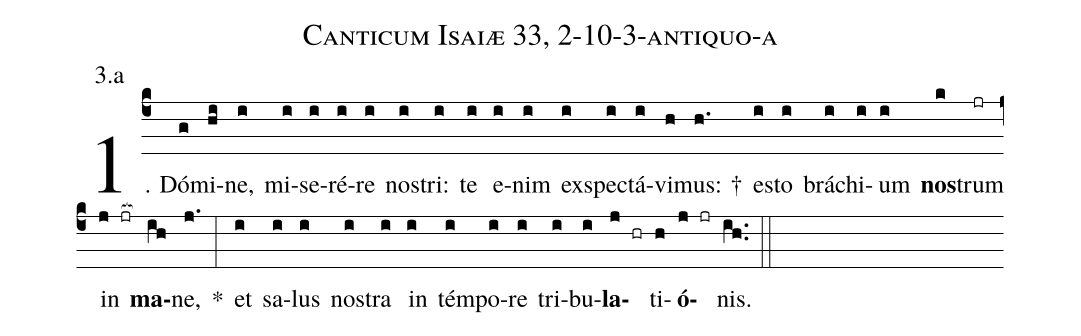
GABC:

name: Canticum Isaiæ 33, 2-10-3-antiquo-a;
annotation: 3.a;
%%
(c4)1. Dó(g)mi(hi)ne,(i) mi(i)se(i)ré(i)re(i) nos(i)tri:(i) te(i) e(i)nim(i) ex(i)spec(i)tá(i)vi(h)mus: †(h.) es(i)to(i) brá(i)chi(i)um(i) <b>nos</b>(k)trum(jr) in(j jr[ocb:1{]) <b>ma</b>(ih[ocb:0}])ne,(j.) *(:) et(i) sa(i)lus(i) nos(i)tra(i) in(i) tém(i)po(i)re(i) tri(i)bu(i)<b>la</b>(j hr)ti(h)<b>ó</b>(j jr)nis.(ih..) (::)
